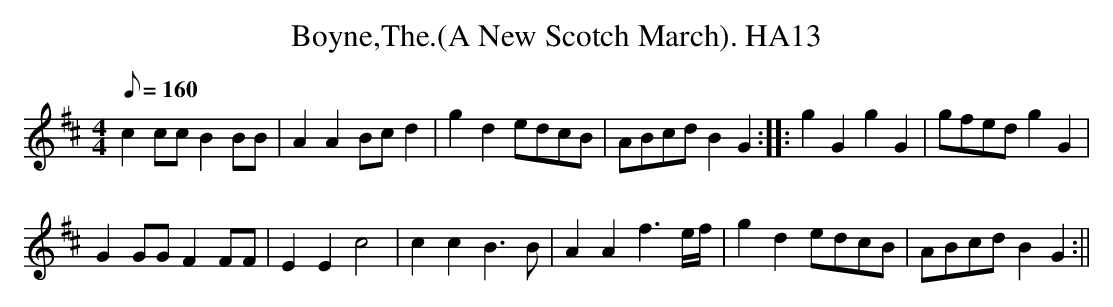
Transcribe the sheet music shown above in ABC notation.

X:1
T:Boyne,The.(A New Scotch March). HA13
M:4/4
L:1/8
Q:160
K:D
c2ccB2BB|A2A2Bcd2|g2d2edcB|ABcdB2G2:||:g2G2g2G2|gfedg2G2|!
G2GGF2FF|E2E2c4|c2c2B3B|A2A2f3e/f/|g2d2edcB|ABcdB2G2:||
